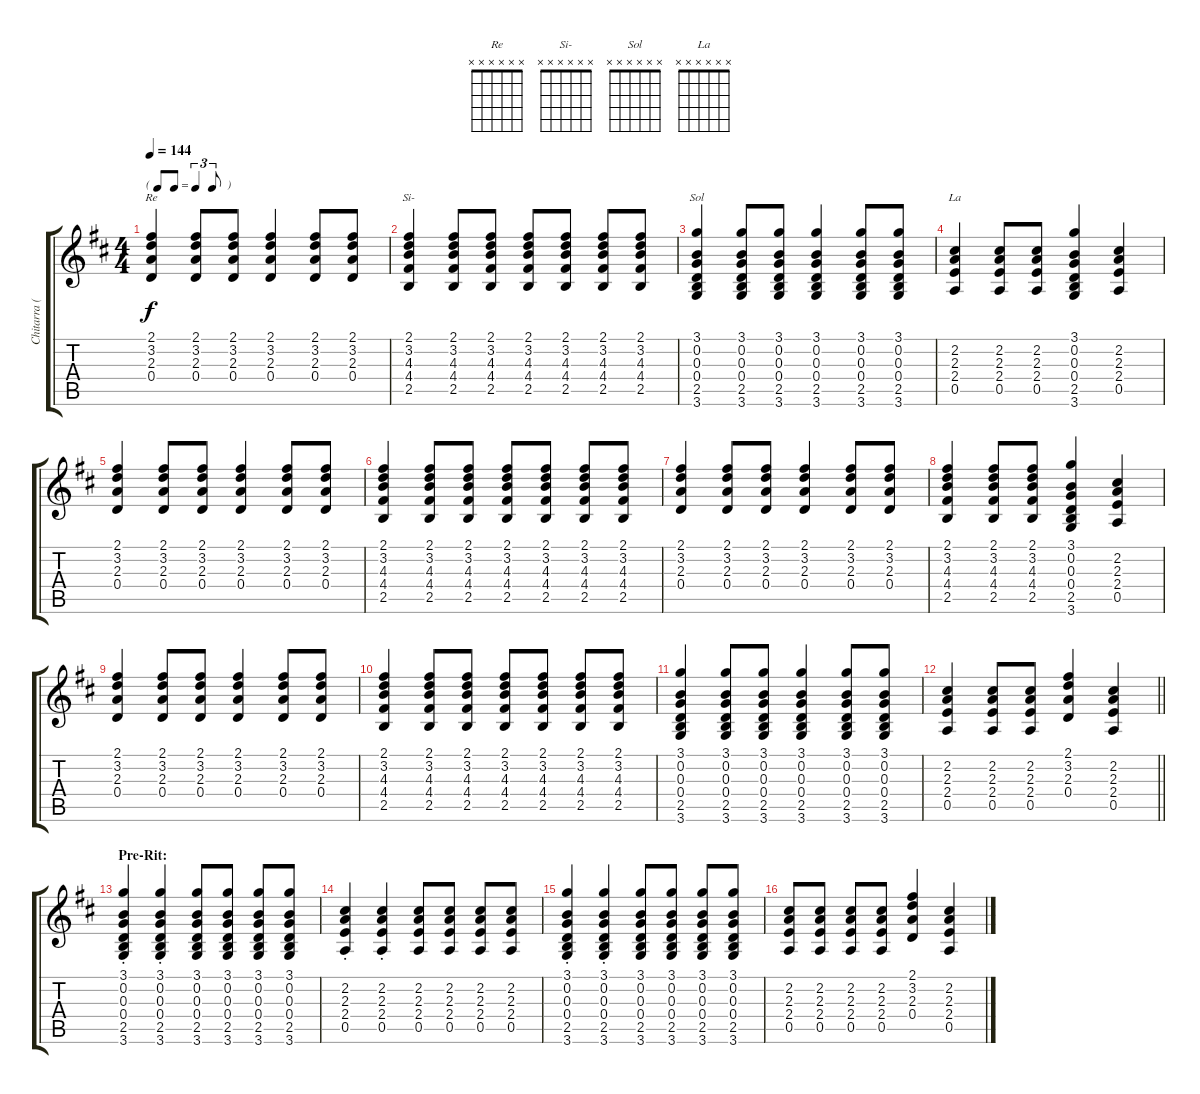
\track ("Chitarra (acustica)" "Chitarra (") {instrument acousticguitarsteel}
\staff {score tabs}
\tuning (E4 B3 G3 D3 A2 E2) {hide}
\chord ("Re" x x x x x x)
\chord ("Si-" x x x x x x)
\chord ("Sol" x x x x x x)
\chord ("La" x x x x x x)
\ts (4 4)
\tf triplet8th
\tempo 144
\clef g2
\ks d
(2.1 3.2 2.3 0.4).4{ch "Re" dy f} (2.1 3.2 2.3 0.4).8 (2.1 3.2 2.3 0.4).8 (2.1 3.2 2.3 0.4).4 (2.1 3.2 2.3 0.4).8 (2.1 3.2 2.3 0.4).8 |
(2.1 3.2 4.3 4.4 2.5).4{ch "Si-"} (2.1 3.2 4.3 4.4 2.5).8 (2.1 3.2 4.3 4.4 2.5).8 (2.1 3.2 4.3 4.4 2.5).8 (2.1 3.2 4.3 4.4 2.5).8 (2.1 3.2 4.3 4.4 2.5).8 (2.1 3.2 4.3 4.4 2.5).8 |
(3.1 0.2 0.3 0.4 2.5 3.6).4{ch "Sol"} (3.1 0.2 0.3 0.4 2.5 3.6).8 (3.1 0.2 0.3 0.4 2.5 3.6).8 (3.1 0.2 0.3 0.4 2.5 3.6).4 (3.1 0.2 0.3 0.4 2.5 3.6).8 (3.1 0.2 0.3 0.4 2.5 3.6).8 |
(2.2 2.3 2.4 0.5).4{ch "La"} (2.2 2.3 2.4 0.5).8 (2.2 2.3 2.4 0.5).8 (3.1 0.2 0.3 0.4 2.5 3.6).4 (2.2 2.3 2.4 0.5).4 |
(2.1 3.2 2.3 0.4).4 (2.1 3.2 2.3 0.4).8 (2.1 3.2 2.3 0.4).8 (2.1 3.2 2.3 0.4).4 (2.1 3.2 2.3 0.4).8 (2.1 3.2 2.3 0.4).8 |
(2.1 3.2 4.3 4.4 2.5).4 (2.1 3.2 4.3 4.4 2.5).8 (2.1 3.2 4.3 4.4 2.5).8 (2.1 3.2 4.3 4.4 2.5).8 (2.1 3.2 4.3 4.4 2.5).8 (2.1 3.2 4.3 4.4 2.5).8 (2.1 3.2 4.3 4.4 2.5).8 |
(2.1 3.2 2.3 0.4).4 (2.1 3.2 2.3 0.4).8 (2.1 3.2 2.3 0.4).8 (2.1 3.2 2.3 0.4).4 (2.1 3.2 2.3 0.4).8 (2.1 3.2 2.3 0.4).8 |
(2.1 3.2 4.3 4.4 2.5).4 (2.1 3.2 4.3 4.4 2.5).8 (2.1 3.2 4.3 4.4 2.5).8 (3.1 0.2 0.3 0.4 2.5 3.6).4 (2.2 2.3 2.4 0.5).4 |
(2.1 3.2 2.3 0.4).4 (2.1 3.2 2.3 0.4).8 (2.1 3.2 2.3 0.4).8 (2.1 3.2 2.3 0.4).4 (2.1 3.2 2.3 0.4).8 (2.1 3.2 2.3 0.4).8 |
(2.1 3.2 4.3 4.4 2.5).4 (2.1 3.2 4.3 4.4 2.5).8 (2.1 3.2 4.3 4.4 2.5).8 (2.1 3.2 4.3 4.4 2.5).8 (2.1 3.2 4.3 4.4 2.5).8 (2.1 3.2 4.3 4.4 2.5).8 (2.1 3.2 4.3 4.4 2.5).8 |
(3.1 0.2 0.3 0.4 2.5 3.6).4 (3.1 0.2 0.3 0.4 2.5 3.6).8 (3.1 0.2 0.3 0.4 2.5 3.6).8 (3.1 0.2 0.3 0.4 2.5 3.6).4 (3.1 0.2 0.3 0.4 2.5 3.6).8 (3.1 0.2 0.3 0.4 2.5 3.6).8 |
\barLineRight lightlight
(2.2 2.3 2.4 0.5).4 (2.2 2.3 2.4 0.5).8 (2.2 2.3 2.4 0.5).8 (2.1 3.2 2.3 0.4).4 (2.2 2.3 2.4 0.5).4 |
\section ("" "Pre-Rit:")
(3.1{st} 0.2{st} 0.3{st} 0.4{st} 2.5{st} 3.6{st}).4 (3.1{st} 0.2{st} 0.3{st} 0.4{st} 2.5{st} 3.6{st}).4 (3.1 0.2 0.3 0.4 2.5 3.6).8 (3.1 0.2 0.3 0.4 2.5 3.6).8 (3.1 0.2 0.3 0.4 2.5 3.6).8 (3.1 0.2 0.3 0.4 2.5 3.6).8 |
(2.2{st} 2.3{st} 2.4{st} 0.5{st}).4 (2.2{st} 2.3{st} 2.4{st} 0.5{st}).4 (2.2 2.3 2.4 0.5).8 (2.2 2.3 2.4 0.5).8 (2.2 2.3 2.4 0.5).8 (2.2 2.3 2.4 0.5).8 |
(3.1{st} 0.2{st} 0.3{st} 0.4{st} 2.5{st} 3.6{st}).4 (3.1{st} 0.2{st} 0.3{st} 0.4{st} 2.5{st} 3.6{st}).4 (3.1 0.2 0.3 0.4 2.5 3.6).8 (3.1 0.2 0.3 0.4 2.5 3.6).8 (3.1 0.2 0.3 0.4 2.5 3.6).8 (3.1 0.2 0.3 0.4 2.5 3.6).8 |
(2.2 2.3 2.4 0.5).8 (2.2 2.3 2.4 0.5).8 (2.2 2.3 2.4 0.5).8 (2.2 2.3 2.4 0.5).8 (2.1 3.2 2.3 0.4).4 (2.2 2.3 2.4 0.5).4
